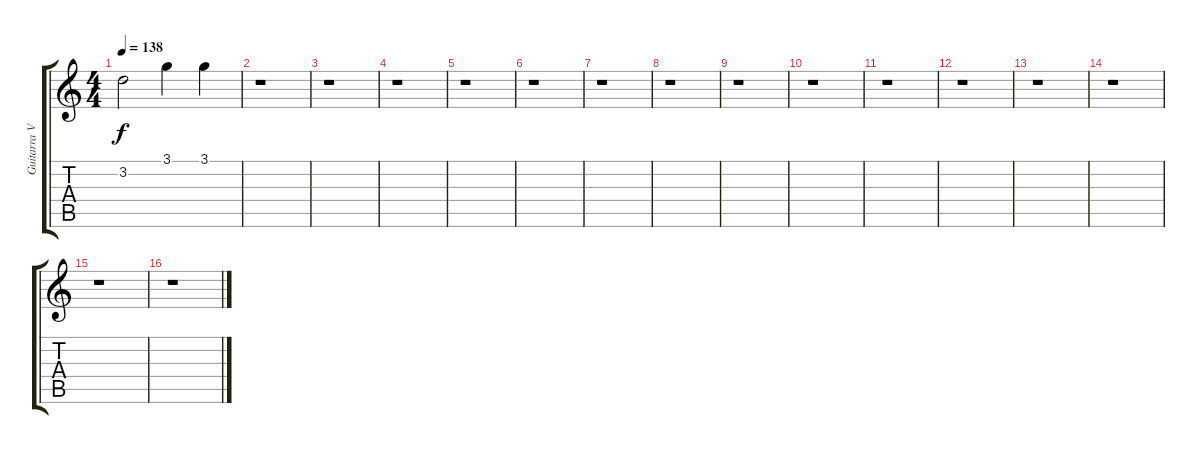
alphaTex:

\track ("Guitarra VIII (Dist. Solo)" "Guitarra V") {instrument distortionguitar}
\staff {score tabs}
\tuning (E4 B3 G3 D3 A2 E2) {hide}
\ts (4 4)
\tempo 138
\clef g2
\ks c
3.2.2{dy f} 3.1.4 3.1.4 |
r.1 |
r.1 |
r.1 |
r.1 |
r.1 |
r.1 |
r.1 |
r.1 |
r.1 |
r.1 |
r.1 |
r.1 |
r.1 |
r.1 |
r.1
